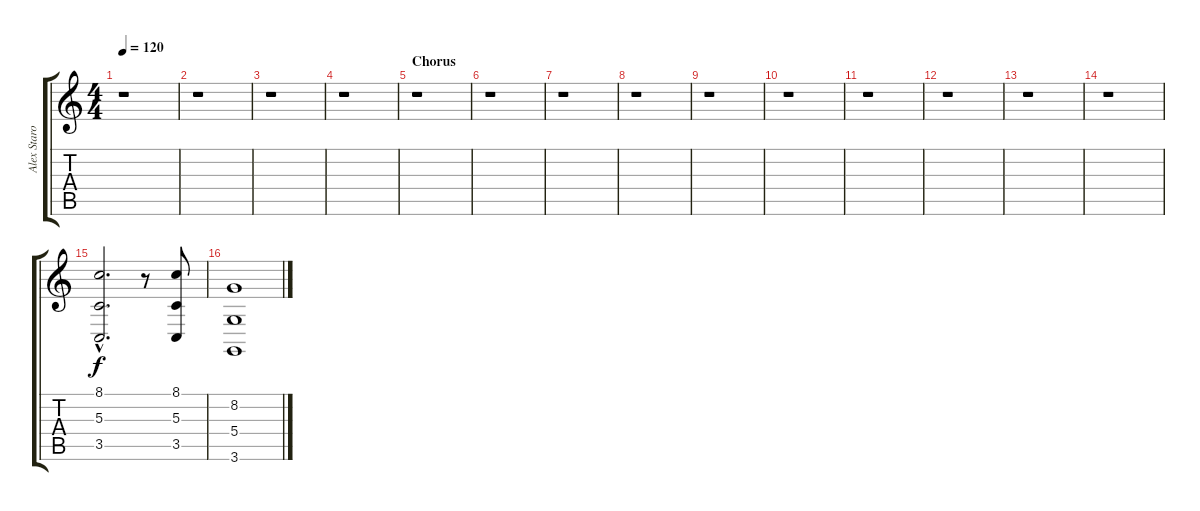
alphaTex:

\track ("Alex Staropoli - Orchesta Hit" "Alex Staro") {instrument orchestrahit}
\staff {score tabs}
\tuning (E4 B3 G3 D3 A2 E2) {hide}
\ts (4 4)
\tempo 120
\clef g2
\ks c
r.1{dy f} |
r.1 |
r.1 |
r.1 |
\section ("" "Chorus")
r.1 |
r.1 |
r.1 |
r.1 |
r.1 |
r.1 |
r.1 |
r.1 |
r.1 |
r.1 |
(8.1{hac} 5.3{hac} 3.5{hac}).2{d instrument orchestrahit} r.8 (8.1 5.3 3.5).8 |
(8.2 5.4 3.6).1
